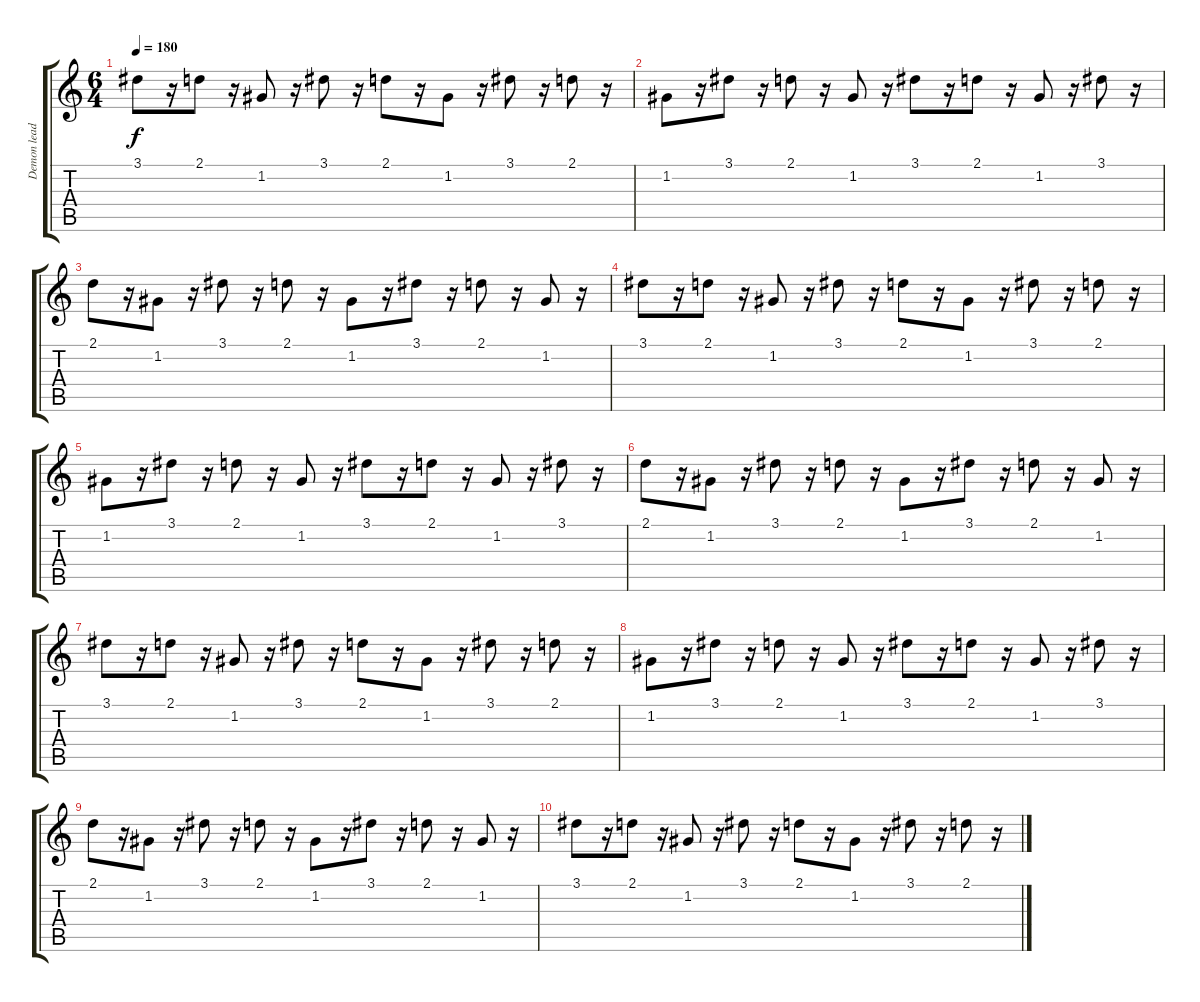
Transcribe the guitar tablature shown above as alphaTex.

\track ("Demon lead" "Demon lead") {instrument distortionguitar}
\staff {score tabs}
\tuning (C4 G3 Eb3 Bb2 F2 C2) {hide}
\ts (6 4)
\tempo 180
\clef g2
\ks c
3.1.8{dy f} r.16 2.1.8 r.16 1.2.8 r.16 3.1.8{instrument electricguitarmuted} r.16{instrument electricguitarmuted} 2.1.8 r.16 1.2.8 r.16 3.1.8 r.16 2.1.8 r.16 |
1.2.8{instrument electricguitarmuted} r.16 3.1.8{instrument electricguitarmuted} r.16{instrument electricguitarmuted} 2.1.8 r.16 1.2.8 r.16 3.1.8{instrument electricguitarmuted} r.16{instrument electricguitarmuted} 2.1.8 r.16 1.2.8 r.16 3.1.8{instrument electricguitarmuted} r.16{instrument electricguitarmuted} |
2.1.8 r.16 1.2.8 r.16 3.1.8{instrument electricguitarmuted} r.16{instrument electricguitarmuted} 2.1.8 r.16 1.2.8 r.16 3.1.8 r.16 2.1.8 r.16 1.2.8 r.16 |
3.1.8 r.16 2.1.8 r.16 1.2.8 r.16 3.1.8{instrument electricguitarmuted} r.16{instrument electricguitarmuted} 2.1.8 r.16 1.2.8 r.16 3.1.8 r.16 2.1.8 r.16 |
1.2.8{instrument electricguitarmuted} r.16 3.1.8{instrument electricguitarmuted} r.16{instrument electricguitarmuted} 2.1.8 r.16 1.2.8 r.16 3.1.8{instrument electricguitarmuted} r.16{instrument electricguitarmuted} 2.1.8 r.16 1.2.8 r.16 3.1.8{instrument electricguitarmuted} r.16{instrument electricguitarmuted} |
2.1.8 r.16 1.2.8 r.16 3.1.8{instrument electricguitarmuted} r.16{instrument electricguitarmuted} 2.1.8 r.16 1.2.8 r.16 3.1.8 r.16 2.1.8 r.16 1.2.8 r.16 |
3.1.8 r.16 2.1.8 r.16 1.2.8 r.16 3.1.8{instrument electricguitarmuted} r.16{instrument electricguitarmuted} 2.1.8 r.16 1.2.8 r.16 3.1.8 r.16 2.1.8 r.16 |
1.2.8{instrument electricguitarmuted} r.16 3.1.8{instrument electricguitarmuted} r.16{instrument electricguitarmuted} 2.1.8 r.16 1.2.8 r.16 3.1.8{instrument electricguitarmuted} r.16{instrument electricguitarmuted} 2.1.8 r.16 1.2.8 r.16 3.1.8{instrument electricguitarmuted} r.16{instrument electricguitarmuted} |
2.1.8 r.16 1.2.8 r.16 3.1.8{instrument electricguitarmuted} r.16{instrument electricguitarmuted} 2.1.8 r.16 1.2.8 r.16 3.1.8 r.16 2.1.8 r.16 1.2.8 r.16 |
3.1.8 r.16 2.1.8 r.16 1.2.8 r.16 3.1.8{instrument electricguitarmuted} r.16{instrument electricguitarmuted} 2.1.8 r.16 1.2.8 r.16 3.1.8 r.16 2.1.8 r.16
